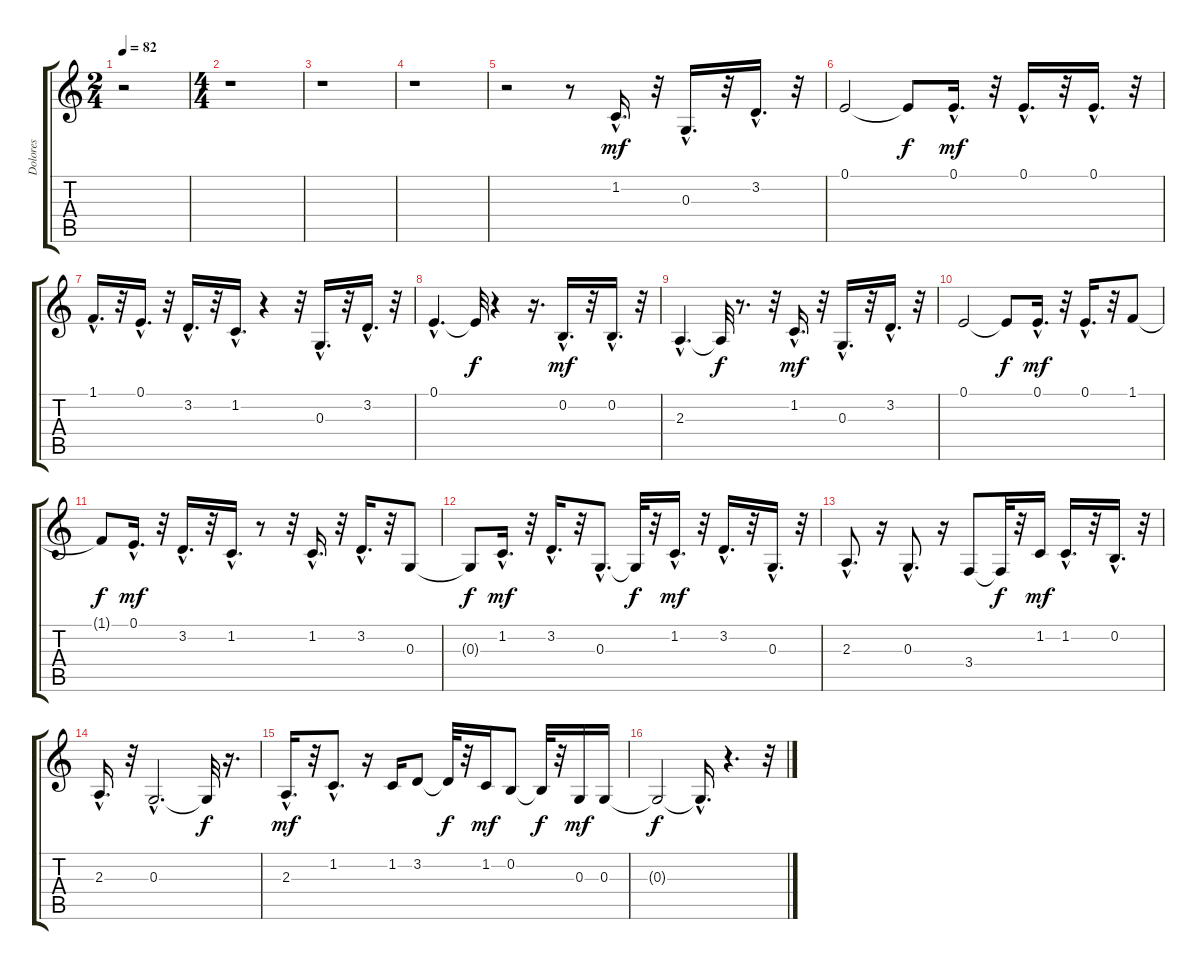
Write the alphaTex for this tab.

\track ("Dolores" "Dolores") {instrument panflute}
\staff {score tabs}
\tuning (E4 B3 G3 D3 A2 E2) {hide}
\ts (2 4)
\tempo 82
\clef g2
\ks c
r.2{dy mf instrument panflute} |
\ts (4 4)
r.1 |
r.1 |
r.1 |
r.2 r.8 1.2{hac}.16{d} r.32 0.3{hac}.16{d} r.32 3.2{hac}.16{d} r.32 |
0.1.2 0.1{t}.8{dy f} 0.1{hac}.16{d dy mf} r.32 0.1{hac}.16{d} r.32 0.1{hac}.16{d} r.32 |
1.1{hac}.16{d} r.32 0.1{hac}.16{d} r.32 3.2{hac}.16{d} r.32 1.2{hac}.16{d} r.4 r.32 0.3{hac}.16{d} r.32 3.2{hac}.16{d} r.32 |
0.1{hac}.4{d} 0.1{t}.32{dy f} r.4 r.16{d} 0.2{hac}.16{d dy mf} r.32 0.2{hac}.16{d} r.32 |
2.3{hac}.4{d} 2.3{t}.32{dy f} r.8{d} r.32 1.2{hac}.16{d dy mf} r.32 0.3{hac}.16{d} r.32 3.2{hac}.16{d} r.32 |
0.1.2 0.1{t}.8{dy f} 0.1{hac}.16{d dy mf} r.32 0.1{hac}.16{d} r.32 1.1.8 |
1.1{t}.8{dy f} 0.1{hac}.16{d dy mf} r.32 3.2{hac}.16{d} r.32 1.2{hac}.16{d} r.8 r.32 1.2{hac}.16{d} r.32 3.2{hac}.16{d} r.32 0.3.8 |
0.3{t}.8{dy f} 1.2{hac}.16{d dy mf} r.32 3.2{hac}.16{d} r.32 0.3{hac}.8{d} 0.3{t}.32{dy f} r.32 1.2{hac}.16{d dy mf} r.32 3.2{hac}.16{d} r.32 0.3{hac}.16{d} r.32 |
2.3{hac}.8{d} r.16 0.3{hac}.8{d} r.16 3.4.8 3.4{t}.32{dy f} r.32 1.2.16{dy mf} 1.2{hac}.16{d} r.32 0.2{hac}.16{d} r.32 |
2.3{hac}.16{d} r.32 0.3{hac}.2{d} 0.3{t}.32{dy f} r.16{d} |
2.3{hac}.16{d dy mf} r.32 1.2{hac}.8{d} r.16 1.2.16 3.2.8 3.2{t}.32{dy f} r.32 1.2.16{dy mf} 0.2.8 0.2{t}.32{dy f} r.32 0.3.16{dy mf} 0.3.16 |
0.3{t}.2{dy f} 0.3{hac t}.16{d} r.4{d} r.32
